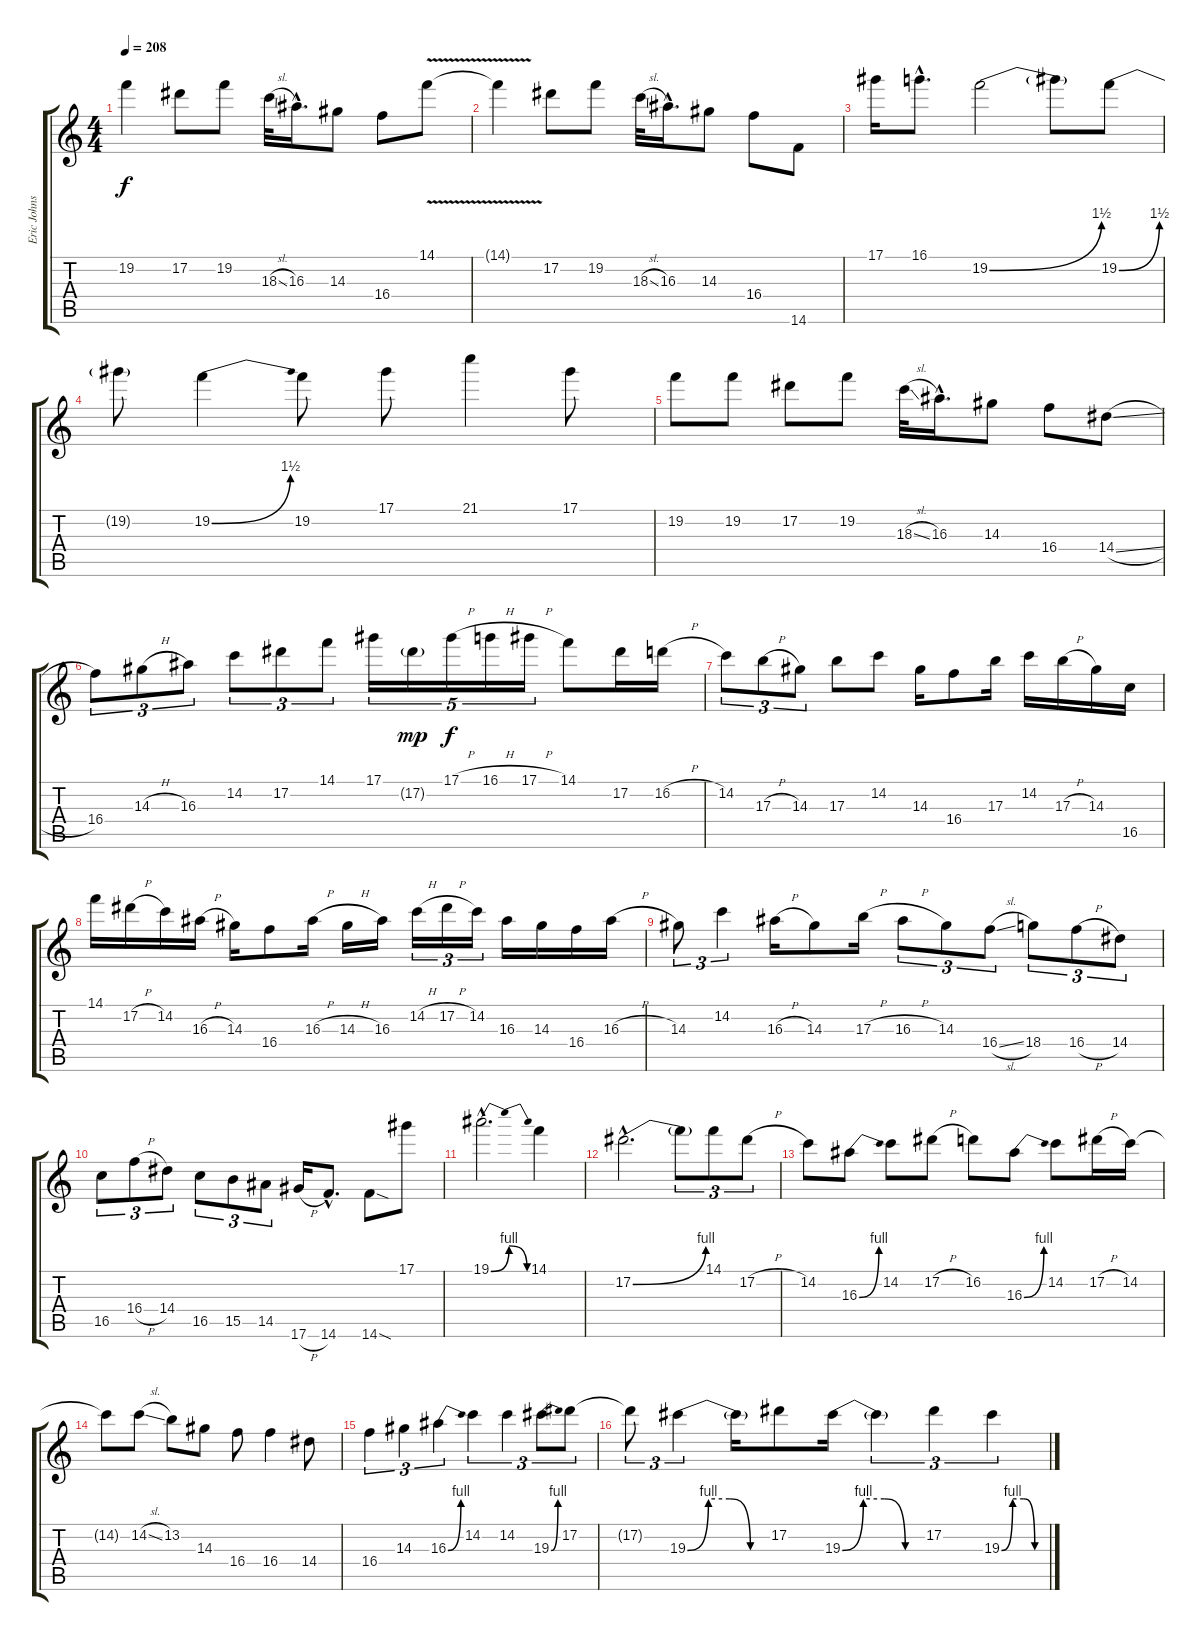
\track ("Eric Johnson (Distortion)" "Eric Johns") {instrument distortionguitar}
\staff {score tabs}
\tuning (Eb4 Bb3 Gb3 Db3 Ab2 Eb2) {hide}
\ts (4 4)
\tempo 208
\clef g2
\ks c
19.2{t}.4{dy f} 17.2.8 19.2.8 18.3{sl}.32 16.3{hac}.16{d} 14.3.8 16.4.8 14.1{v}.8 |
14.1{t}.4 17.2.8 19.2.8 18.3{sl}.32 16.3{hac}.16{d} 14.3.8 16.4.8 14.6.8 |
17.1.16 16.1{hac}.8{d} 19.2{be (bend 0 0 60 6)}.2 19.2{t}.8 19.2{be (bend 0 0 60 6)}.8 |
19.2{t}.8 19.2{be (bend 0 0 60 6)}.4 19.2.8 17.1.8 21.1.4 17.1.8 |
19.2.8 19.2.8 17.2.8 19.2.8 18.3{sl}.32 16.3{hac}.16{d} 14.3.8 16.4.8 14.4{sl}.8 |
16.4.8{tu (3 2)} 14.3{h}.8{tu (3 2)} 16.3.8{tu (3 2)} 14.2.8{tu (3 2)} 17.2.8{tu (3 2)} 14.1.8{tu (3 2)} 17.1.16{tu (5 4)} 17.2{g}.16{tu (5 4) dy mp} 17.1{h}.16{tu (5 4) dy f} 16.1{h}.16{tu (5 4)} 17.1{h}.16{tu (5 4)} 14.1.8 17.2.16 16.2{h}.16 |
14.2.8{tu (3 2)} 17.3{h}.8{tu (3 2)} 14.3.8{tu (3 2)} 17.3.8 14.2.8 14.3.16 16.4.8 17.3.16 14.2.16 17.3{h}.16 14.3.16 16.5.16 |
14.1.16 17.2{h}.16 14.2.16 16.3{h}.16 14.3.16 16.4.8 16.3{h}.16 14.3{h}.16 16.3.16 14.2{h}.16{tu (3 2)} 17.2{h}.16{tu (3 2)} 14.2.16{tu (3 2)} 16.3.16 14.3.16 16.4.16 16.3{h}.16 |
14.3.8{tu (3 2)} 14.2.4{tu (3 2)} 16.3{h}.16 14.3.8 17.3{h}.16 16.3{h}.8{tu (3 2)} 14.3.8{tu (3 2)} 16.4{sl}.8{tu (3 2)} 18.4.8{tu (3 2)} 16.4{h}.8{tu (3 2)} 14.4.8{tu (3 2)} |
16.5.8{tu (3 2)} 16.4{h}.8{tu (3 2)} 14.4.8{tu (3 2)} 16.5.8{tu (3 2)} 15.5.8{tu (3 2)} 14.5.8{tu (3 2)} 17.6{h}.16 14.6{hac}.8{d} 14.6{sod}.8 17.1.8 |
19.1{be (bendrelease 0 0 15 4 30 4 60 0) hac}.2{d} 14.1.4 |
17.2{be (bend 0 0 60 4) hac}.2{d} 17.2{t}.8{tu (3 2)} 14.1.8{tu (3 2)} 17.2{h}.8{tu (3 2)} |
14.2.8 16.3{be (bend 0 0 60 4)}.8 14.2.8 17.2{h}.8 16.2.8 16.3{be (bend 0 0 60 4)}.8 14.2.8 17.2{h}.16 14.2.16 |
14.2{t}.8 14.2{sl}.8 13.2.8 14.3.8 16.4.8 16.4.4 14.4.8 |
16.4.4{tu (3 2)} 14.3.4{tu (3 2)} 16.3{be (bend 0 0 60 4)}.4{tu (3 2)} 14.2.4{tu (3 2)} 14.2.4{tu (3 2)} 19.3{be (bend 0 0 60 4)}.8{tu (3 2)} 17.2.8{tu (3 2)} |
17.2{t}.8{tu (3 2)} 19.3{be (custom 0 0 15 4 30 4 45 0 60 0)}.4{tu (3 2)} 19.3{t}.16 17.2.8 19.3{be (custom 0 0 15 4 30 4 45 0 60 0)}.16 19.3{t}.4{tu (3 2)} 17.2.4{tu (3 2)} 19.3{be (custom 0 0 15 4 30 4 45 0 60 0)}.4{tu (3 2)}
